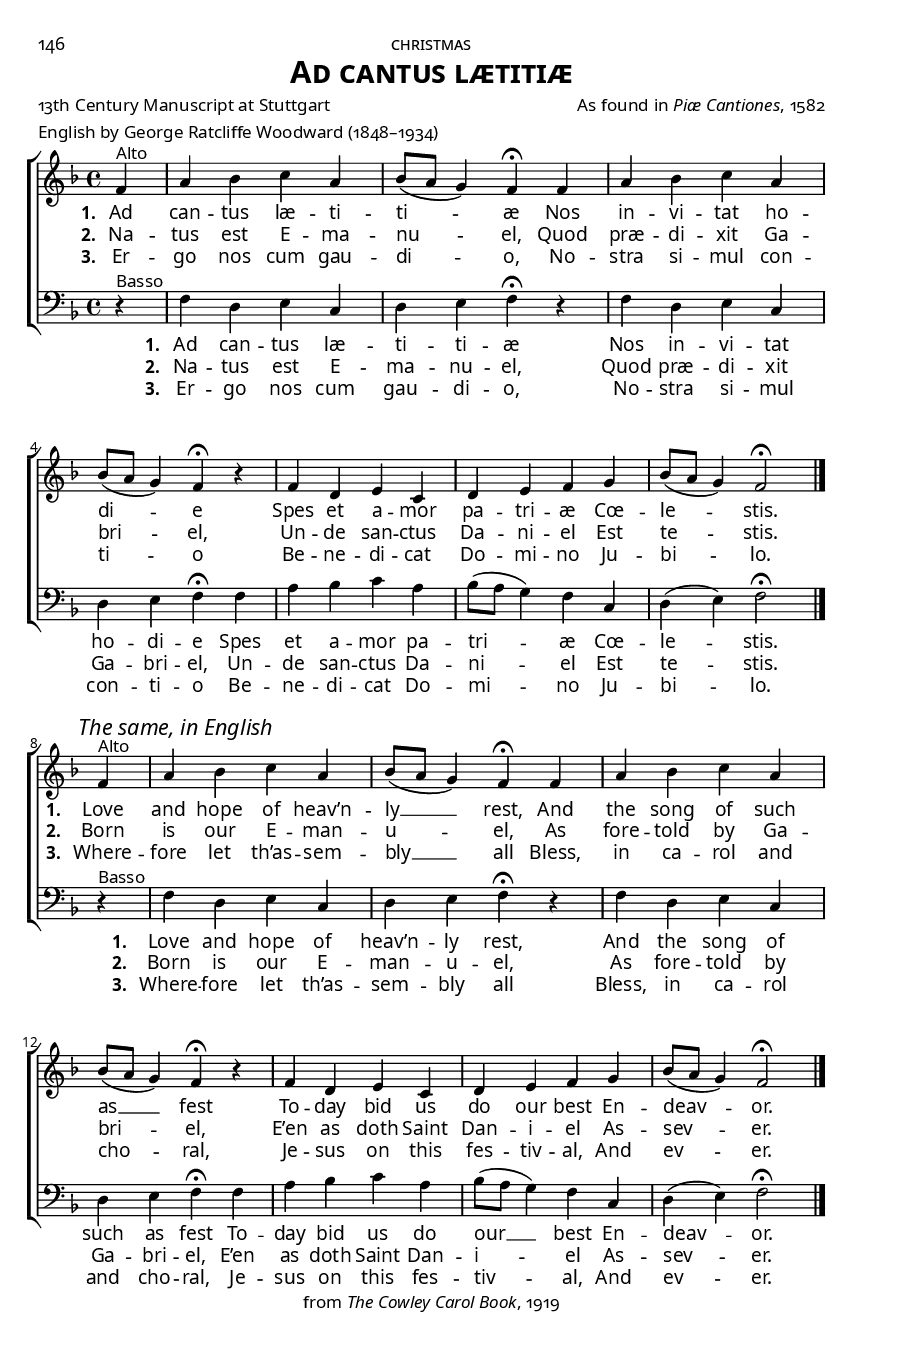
\version "2.14.2"
\include "util.ly"
\header {
  title = \markup{\override #'(font-name . "Garamond Premier Pro Semibold"){ \abs-fontsize #15 \smallCapsOldStyle"Ad cantus lætitiæ"}}
  poet = \markup\oldStyleNum"13th Century Manuscript at Stuttgart"
  meter = \markup\oldStyleNum"English by George Ratcliffe Woodward (1848–1934)"
  composer = \markup\concat  {"As found in " \italic "Piæ Cantiones" \oldStyleNum", 1582"}
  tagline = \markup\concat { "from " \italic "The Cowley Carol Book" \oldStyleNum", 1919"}
}
\paper {
  %print-all-headers = ##f
  paper-height = 9\in
  paper-width = 6\in
  indent = 0\in
  %system-system-spacing = #'((basic-distance . 10) (padding . 0))
  %system-system-spacing =
  %  #'((basic-distance . 0)
  %     (minimum-distance . 0)
  %     (padding . -0.35)
  %     (stretchability . 100))
  ragged-last-bottom = ##f
  ragged-bottom = ##f
  two-sided = ##t
  inner-margin = 0.5\in
  outer-margin = 0.25\in
  top-margin = 0.25\in
  bottom-margin = 0.25\in
  first-page-number = #146
  print-first-page-number = ##t
  headerLine = \markup{\override #'(font-name . "Garamond Premier Pro") \smallCapsOldStyle"christmas"}
  oddHeaderMarkup = \markup\fill-line{
     \override #'(font-name . "Garamond Premier Pro")\abs-fontsize #8.5
     \combine 
        \fill-line{"" \on-the-fly #print-page-number-check-first
        \oldStylePageNum""
        }
        \fill-line{\headerLine}
  }
  evenHeaderMarkup = \markup {
     \override #'(font-name . "Garamond Premier Pro")\abs-fontsize #8.5
     \combine
        \on-the-fly #print-page-number-check-first
        \oldStylePageNum""
        \fill-line{\headerLine}
  }
}
#(set-global-staff-size 15) \paper{ #(define fonts (make-pango-font-tree "GoudyOlSt BT" "Garamond Premier Pro" "Garamond Premier Pro" (/ 15 20))) }
global = {
  \key f \major
  \time 4/4
  \autoBeamOff
}

sopMusic = \relative c' {
  
}
sopWords = \lyricmode {
  
}

altoMusic = \relative c' {
  \oneVoice
  
  \partial 4 f4^"Alto" |
  a bes c a |
  bes8([ a] g4) f\fermata f |
  a bes c a |
  
  bes8[( a] g4) f\fermata b\rest |
  f d e c |
  d e f g |
  bes8[( a] g4) f2\fermata \bar "|." \break
  
  
  \once \override Score.RehearsalMark #'self-alignment-X = #LEFT
  \mark \markup \italic "The same, in English"
  \partial 4 f4^"Alto" |
  a bes c a |
  bes8([ a] g4) f\fermata f |
  a bes c a |
  
  bes8[( a] g4) f\fermata b\rest |
  f d e c |
  d e f g |
  bes8[( a] g4) f2\fermata \bar "|."
}
altoWords = \lyricmode {
  \set stanza = #"1. "
  Ad can -- tus læ -- ti -- ti -- æ
  Nos in -- vi -- tat ho -- di -- e
  Spes et a -- mor pa -- tri -- æ Cœ -- le -- stis.
  
  \set stanza = #"1. "
  Love and hope of heav’n -- ly __ rest,
  And the song of such as __ fest
  To -- day bid us do our best En -- deav -- or.
}
bassWords = \lyricmode {
  \set stanza = #"1. "
  Ad can -- tus læ -- ti -- ti -- æ
  Nos in -- vi -- tat ho -- di -- e
  Spes et a -- mor pa -- tri -- æ Cœ -- le -- stis.
  
  \set stanza = #"1. "
  Love and hope of heav’n -- ly rest,
  And the song of such as fest
  To -- day bid us do our __ best En -- deav -- or.
}
altoWordsII = \lyricmode {
%\markup\italic
  \set stanza = #"2. "
  Na -- tus est E -- ma -- nu -- el,
  Quod præ -- di -- xit Ga -- bri -- el,
  Un -- de san -- ctus Da -- ni -- el Est te -- stis.
  
  \set stanza = #"2. "
  Born is our E -- man -- u -- el,
  As fore -- told by Ga -- bri -- el,
  E’en as doth Saint Dan -- i -- el As -- sev -- er.
}
altoWordsIII = \lyricmode {
  \set stanza = #"3. "
  Er -- go nos cum gau -- di -- o,
  No -- stra si -- mul con -- ti -- o
  Be -- ne -- di -- cat Do -- mi -- no Ju -- bi -- lo.
  
  \set stanza = #"3. "
  Where -- fore let th’as -- sem -- bly __ all
  Bless, in ca -- rol and cho -- ral,
  Je -- sus on this fes -- tiv -- al, And ev -- er.
}

bassWordsIII = \lyricmode {
  \set stanza = #"3. "
  Er -- go nos cum gau -- di -- o,
  No -- stra si -- mul con -- ti -- o
  Be -- ne -- di -- cat Do -- mi -- no Ju -- bi -- lo.
  
  \set stanza = #"3. "
  Where -- fore let th’as -- sem -- bly all
  Bless, in ca -- rol and cho -- ral,
  Je -- sus on this fes -- tiv -- al, And ev -- er.
}
altoWordsIV = \lyricmode {
  \set stanza = #"4. "
  \set ignoreMelismata = ##t
}
altoWordsV = \lyricmode {
  \set stanza = #"5. "
  \set ignoreMelismata = ##t
}
altoWordsVI = \lyricmode {
  \set stanza = #"6. "
  \set ignoreMelismata = ##t
}
tenorMusic = \relative c' {
  
}
tenorWords = \lyricmode {

}

bassMusic = \relative c {
  \oneVoice
  
  d4\rest^"Basso" |
  f d e c |
  d e f\fermata r |
  f d e c |
  
  d e f\fermata f |
  a bes c a |
  bes8[( a] g4) f c |
  d( e) f2\fermata \bar "|."
  
  
  d4\rest^"Basso" |
  f d e c |
  d e f\fermata r |
  f d e c |
  
  d e f\fermata f |
  a bes c a |
  bes8[( a] g4) f c |
  d( e) f2\fermata \bar "|."
}

pianoRH = \relative c' {
  
}
pianoLH = \relative c' {
  
}

\score {
  <<
   \new ChoirStaff <<
    \new Staff = women <<
      \new Voice = "altos" { << \global \altoMusic >> }
    >>
    \new Lyrics = "altosIII"  \with { alignBelowContext = #"women" } \lyricsto "altos" \altoWordsIII
    \new Lyrics = "altosII"  \with { alignBelowContext = #"women" } \lyricsto "altos" \altoWordsII
    \new Lyrics = "altos"  \with { alignBelowContext = #"women" } \lyricsto "altos" \altoWords
   \new Staff = men <<
      \clef bass
      \new Voice = "basses" { << \global \bassMusic >> }
    >>
    \new Lyrics \with { alignBelowContext = #"men" } \lyricsto "basses" \bassWordsIII
    \new Lyrics \with { alignBelowContext = #"men" } \lyricsto "basses" \altoWordsII
    \new Lyrics \with { alignBelowContext = #"men" } \lyricsto "basses" \bassWords
  >>
%    \new PianoStaff << \new Staff { \new Voice { \pianoRH } } \new Staff { \clef "bass" \pianoLH } >>
  >>
  \layout {
    \context {
      \Score
      %\override SpacingSpanner #'base-shortest-duration = #(ly:make-moment 1 8)
      %\override SpacingSpanner #'common-shortest-duration = #(ly:make-moment 1 4)
    }
    \context {
      % Remove all empty staves
      % \Staff \RemoveEmptyStaves \override VerticalAxisGroup #'remove-first = ##t
    }
  }
  \midi {
    %\tempo 4 = 90
    \set Staff.midiInstrument = "flute"
  
    \context {
      \Voice
      \remove "Dynamic_performer"
    }
  }
}
